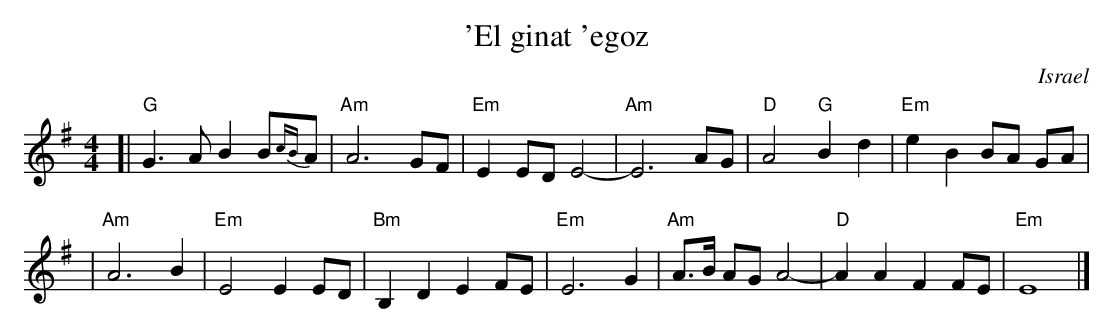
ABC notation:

X:1
T: 'El ginat 'egoz
O: Israel
M: 4/4
L: 1/8
K: Em
[| "G"G3 A B2 B{cB}A \
| "Am"A6 GF \
| "Em"E2 ED E4- \
| "Am"E6 AG \
| "D"A4 "G"B2 d2 \
| "Em"e2 B2 BA GA |
| "Am"A6 B2 \
| "Em"E4 E2 ED \
| "Bm"B,2 D2 E2 FE \
| "Em"E6 G2 \
| "Am"A>B AG A4- \
| "D"A2 A2 F2 FE \
| "Em"E8 |]
